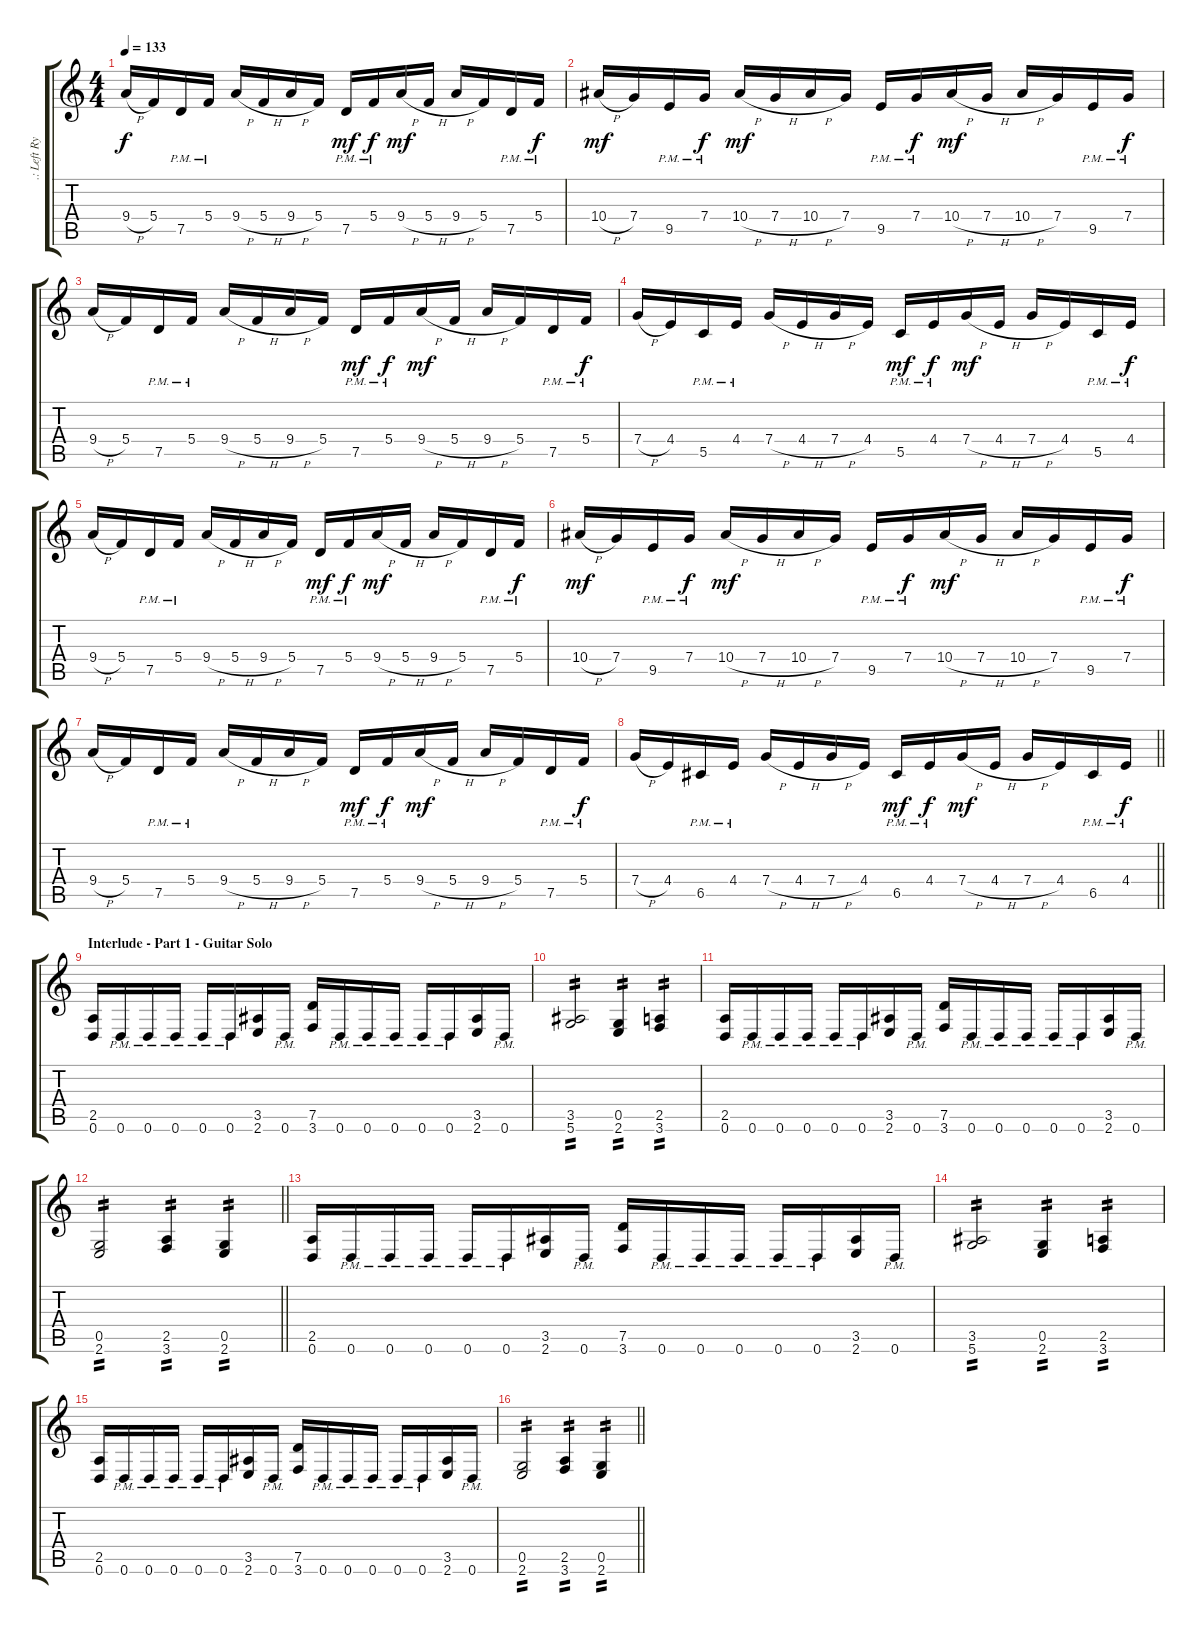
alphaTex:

\track (".: Left Rythm Guitar :." ".: Left Ry") {instrument distortionguitar}
\staff {score tabs}
\tuning (D4 A3 F3 C3 G2 D2) {hide}
\ts (4 4)
\tempo 133
\clef g2
\ks c
9.4{h}.16{dy f} 5.4.16 7.5{pm}.16 5.4{pm}.16 9.4{h}.16 5.4{h}.16 9.4{h}.16 5.4.16 7.5{pm}.16{dy mf} 5.4{pm}.16{dy f} 9.4{h}.16{dy mf} 5.4{h}.16 9.4{h}.16 5.4.16 7.5{pm}.16 5.4{pm}.16{dy f} |
10.4{h}.16{dy mf} 7.4.16 9.5{pm}.16 7.4{pm}.16{dy f} 10.4{h}.16{dy mf} 7.4{h}.16 10.4{h}.16 7.4.16 9.5{pm}.16 7.4{pm}.16{dy f} 10.4{h}.16{dy mf} 7.4{h}.16 10.4{h}.16 7.4.16 9.5{pm}.16 7.4{pm}.16{dy f} |
9.4{h}.16 5.4.16 7.5{pm}.16 5.4{pm}.16 9.4{h}.16 5.4{h}.16 9.4{h}.16 5.4.16 7.5{pm}.16{dy mf} 5.4{pm}.16{dy f} 9.4{h}.16{dy mf} 5.4{h}.16 9.4{h}.16 5.4.16 7.5{pm}.16 5.4{pm}.16{dy f} |
7.4{h}.16 4.4.16 5.5{pm}.16 4.4{pm}.16 7.4{h}.16 4.4{h}.16 7.4{h}.16 4.4.16 5.5{pm}.16{dy mf} 4.4{pm}.16{dy f} 7.4{h}.16{dy mf} 4.4{h}.16 7.4{h}.16 4.4.16 5.5{pm}.16 4.4{pm}.16{dy f} |
9.4{h}.16 5.4.16 7.5{pm}.16 5.4{pm}.16 9.4{h}.16 5.4{h}.16 9.4{h}.16 5.4.16 7.5{pm}.16{dy mf} 5.4{pm}.16{dy f} 9.4{h}.16{dy mf} 5.4{h}.16 9.4{h}.16 5.4.16 7.5{pm}.16 5.4{pm}.16{dy f} |
10.4{h}.16{dy mf} 7.4.16 9.5{pm}.16 7.4{pm}.16{dy f} 10.4{h}.16{dy mf} 7.4{h}.16 10.4{h}.16 7.4.16 9.5{pm}.16 7.4{pm}.16{dy f} 10.4{h}.16{dy mf} 7.4{h}.16 10.4{h}.16 7.4.16 9.5{pm}.16 7.4{pm}.16{dy f} |
9.4{h}.16 5.4.16 7.5{pm}.16 5.4{pm}.16 9.4{h}.16 5.4{h}.16 9.4{h}.16 5.4.16 7.5{pm}.16{dy mf} 5.4{pm}.16{dy f} 9.4{h}.16{dy mf} 5.4{h}.16 9.4{h}.16 5.4.16 7.5{pm}.16 5.4{pm}.16{dy f} |
\barLineRight lightlight
7.4{h}.16 4.4.16 6.5{pm}.16 4.4{pm}.16 7.4{h}.16 4.4{h}.16 7.4{h}.16 4.4.16 6.5{pm}.16{dy mf} 4.4{pm}.16{dy f} 7.4{h}.16{dy mf} 4.4{h}.16 7.4{h}.16 4.4.16 6.5{pm}.16 4.4{pm}.16{dy f} |
\section ("" "Interlude - Part 1 - Guitar Solo")
(2.5 0.6).16 0.6{pm}.16 0.6{pm}.16 0.6{pm}.16 0.6{pm}.16 0.6{pm}.16 (3.5 2.6).16 0.6{pm}.16 (7.5 3.6).16 0.6{pm}.16 0.6{pm}.16 0.6{pm}.16 0.6{pm}.16 0.6{pm}.16 (3.5 2.6).16 0.6{pm}.16 |
(3.5 5.6).2{tp 2} (0.5 2.6).4{tp 2} (2.5 3.6).4{tp 2} |
(2.5 0.6).16 0.6{pm}.16 0.6{pm}.16 0.6{pm}.16 0.6{pm}.16 0.6{pm}.16 (3.5 2.6).16 0.6{pm}.16 (7.5 3.6).16 0.6{pm}.16 0.6{pm}.16 0.6{pm}.16 0.6{pm}.16 0.6{pm}.16 (3.5 2.6).16 0.6{pm}.16 |
\barLineRight lightlight
(0.5 2.6).2{tp 2} (2.5 3.6).4{tp 2} (0.5 2.6).4{tp 2} |
(2.5 0.6).16 0.6{pm}.16 0.6{pm}.16 0.6{pm}.16 0.6{pm}.16 0.6{pm}.16 (3.5 2.6).16 0.6{pm}.16 (7.5 3.6).16 0.6{pm}.16 0.6{pm}.16 0.6{pm}.16 0.6{pm}.16 0.6{pm}.16 (3.5 2.6).16 0.6{pm}.16 |
(3.5 5.6).2{tp 2} (0.5 2.6).4{tp 2} (2.5 3.6).4{tp 2} |
(2.5 0.6).16 0.6{pm}.16 0.6{pm}.16 0.6{pm}.16 0.6{pm}.16 0.6{pm}.16 (3.5 2.6).16 0.6{pm}.16 (7.5 3.6).16 0.6{pm}.16 0.6{pm}.16 0.6{pm}.16 0.6{pm}.16 0.6{pm}.16 (3.5 2.6).16 0.6{pm}.16 |
\barLineRight lightlight
(0.5 2.6).2{tp 2} (2.5 3.6).4{tp 2} (0.5 2.6).4{tp 2}
